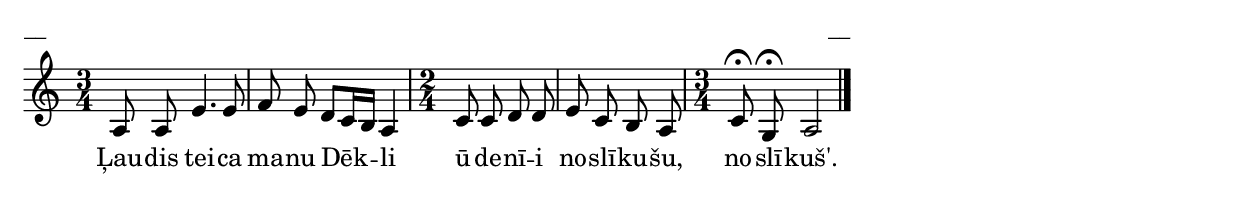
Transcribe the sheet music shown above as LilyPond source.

\version "2.13.16"
%\header {
%    title = "Ļaudis teica manu Dēkli"
%}
\paper {
line-width = 14\cm
left-margin = 0.4\cm
between-system-padding = 0.1\cm
between-system-space = 0.1\cm
}
\layout {
indent = #0
ragged-last = ##f
}


voiceA = \relative c' {
\clef "treble"
\key a \minor
\time 3/4
a8 a e'4. e8 |
f8 e d[ c16 b] a4 |
\time 2/4 
c8 c d d |
e8 c b a |
\time 3/4
c8\fermata g\fermata a2 |
\bar "|."
} 


lyricA = \lyricmode {
Ļau -- dis tei -- ca ma -- nu Dēk -- li ū -- de -- nī -- i no -- slī -- ku -- šu, no -- slī -- kuš'. 
} 


fullScore = <<
\new Staff {
<<
\new Voice = "voiceA" { \oneVoice \autoBeamOff \voiceA }
\lyricsto "voiceA" \new Lyrics \lyricA
>>
}
>>

\score {
\fullScore
\header { piece = "__" opus = "__" }
}
\markup { \with-color #(x11-color 'white) \sans \smaller "__" }
\score {
\unfoldRepeats
\fullScore
\midi {
\context { \Staff \remove "Staff_performer" }
\context { \Voice \consists "Staff_performer" }
}
}



